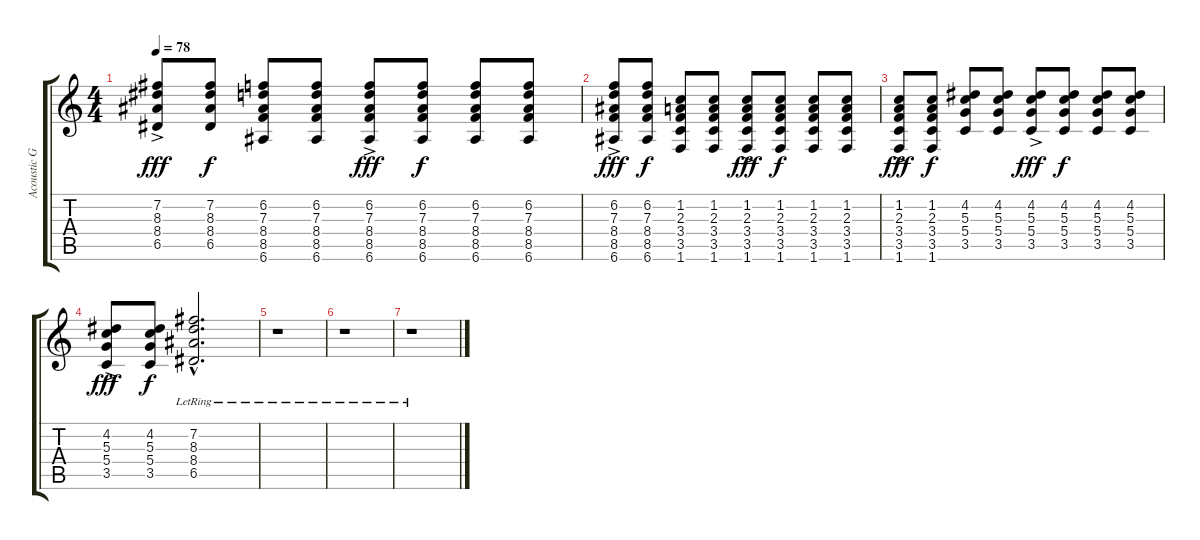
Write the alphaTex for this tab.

\track ("Acoustic Guitar" "Acoustic G") {instrument acousticguitarnylon}
\staff {score tabs}
\tuning (E4 B3 G3 D3 A2 E2) {hide}
\ts (4 4)
\tempo 78
\clef g2
\ks c
(7.2{ac} 8.3{ac} 8.4{ac} 6.5{ac}).8{dy fff} (7.2 8.3 8.4 6.5).8{dy f} (6.2 7.3 8.4 8.5 6.6).8 (6.2 7.3 8.4 8.5 6.6).8 (6.2{ac} 7.3{ac} 8.4{ac} 8.5{ac} 6.6{ac}).8{dy fff} (6.2 7.3 8.4 8.5 6.6).8{dy f} (6.2 7.3 8.4 8.5 6.6).8 (6.2 7.3 8.4 8.5 6.6).8 |
(6.2{ac} 7.3{ac} 8.4{ac} 8.5{ac} 6.6{ac}).8{dy fff} (6.2 7.3 8.4 8.5 6.6).8{dy f} (1.2 2.3 3.4 3.5 1.6).8 (1.2 2.3 3.4 3.5 1.6).8 (1.2{ac} 2.3{ac} 3.4{ac} 3.5{ac} 1.6{ac}).8{dy fff} (1.2 2.3 3.4 3.5 1.6).8{dy f} (1.2 2.3 3.4 3.5 1.6).8 (1.2 2.3 3.4 3.5 1.6).8 |
(1.2{ac} 2.3{ac} 3.4{ac} 3.5{ac} 1.6{ac}).8{dy fff} (1.2 2.3 3.4 3.5 1.6).8{dy f} (4.2 5.3 5.4 3.5).8 (4.2 5.3 5.4 3.5).8 (4.2{ac} 5.3{ac} 5.4{ac} 3.5{ac}).8{dy fff} (4.2 5.3 5.4 3.5).8{dy f} (4.2 5.3 5.4 3.5).8 (4.2 5.3 5.4 3.5).8 |
(4.2{ac} 5.3{ac} 5.4{ac} 3.5{ac}).8{dy fff} (4.2 5.3 5.4 3.5).8{dy f} (7.2{hac lr} 8.3{hac lr} 8.4{hac lr} 6.5{hac lr}).2{d} |
r.1 |
r.1 |
r.1
